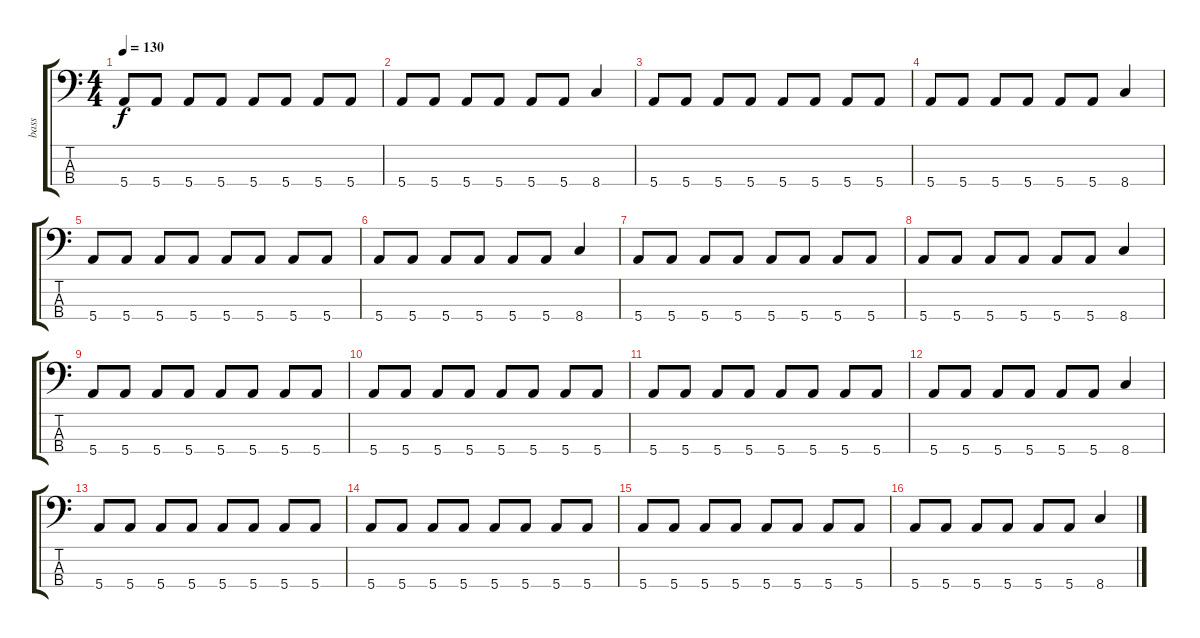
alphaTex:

\track ("bass" "bass") {instrument electricbassfinger}
\staff {score tabs}
\tuning (G2 D2 A1 E1) {hide}
\ts (4 4)
\tempo 130
\clef f4
\ks c
5.4.8{dy f instrument electricbassfinger} 5.4.8 5.4.8 5.4.8 5.4.8 5.4.8 5.4.8 5.4.8 |
5.4.8 5.4.8 5.4.8 5.4.8 5.4.8 5.4.8 8.4.4 |
5.4.8 5.4.8 5.4.8 5.4.8 5.4.8 5.4.8 5.4.8 5.4.8 |
5.4.8 5.4.8 5.4.8 5.4.8 5.4.8 5.4.8 8.4.4 |
5.4.8 5.4.8 5.4.8 5.4.8 5.4.8 5.4.8 5.4.8 5.4.8 |
5.4.8 5.4.8 5.4.8 5.4.8 5.4.8 5.4.8 8.4.4 |
5.4.8 5.4.8 5.4.8 5.4.8 5.4.8 5.4.8 5.4.8 5.4.8 |
5.4.8 5.4.8 5.4.8 5.4.8 5.4.8 5.4.8 8.4.4 |
5.4.8 5.4.8 5.4.8 5.4.8 5.4.8 5.4.8 5.4.8 5.4.8 |
5.4.8 5.4.8 5.4.8 5.4.8 5.4.8 5.4.8 5.4.8 5.4.8 |
5.4.8 5.4.8 5.4.8 5.4.8 5.4.8 5.4.8 5.4.8 5.4.8 |
5.4.8 5.4.8 5.4.8 5.4.8 5.4.8 5.4.8 8.4.4 |
5.4.8 5.4.8 5.4.8 5.4.8 5.4.8 5.4.8 5.4.8 5.4.8 |
5.4.8 5.4.8 5.4.8 5.4.8 5.4.8 5.4.8 5.4.8 5.4.8 |
5.4.8 5.4.8 5.4.8 5.4.8 5.4.8 5.4.8 5.4.8 5.4.8 |
5.4.8 5.4.8 5.4.8 5.4.8 5.4.8 5.4.8 8.4.4
